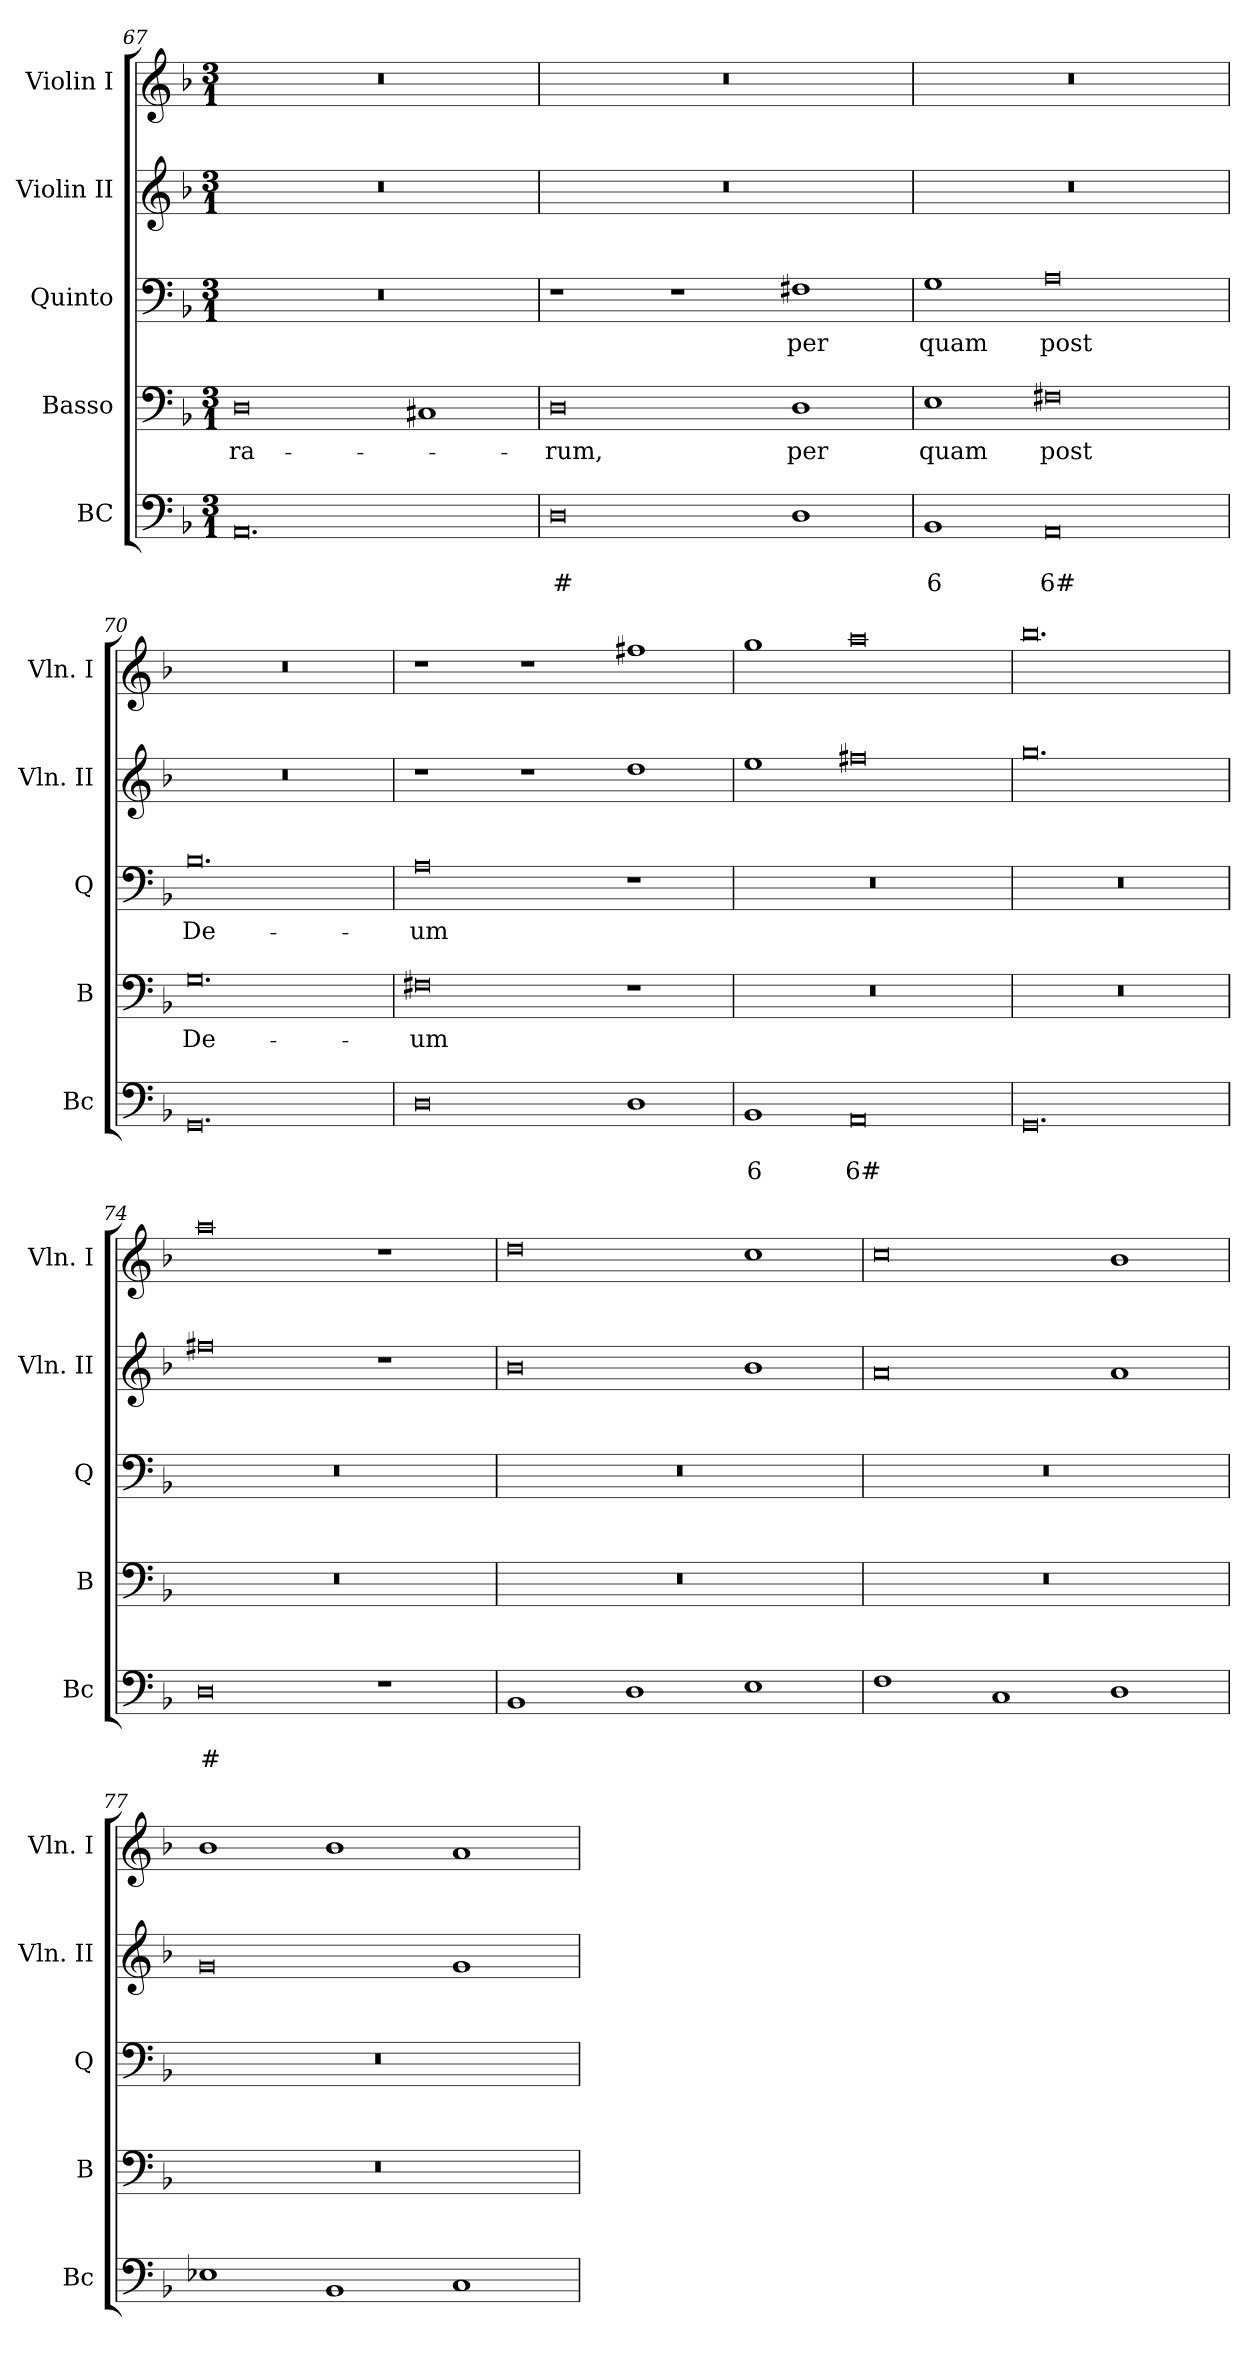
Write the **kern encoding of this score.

**kern	**text	**text	**kern	**text	**kern	**text	**kern	**kern
*part5	*part5	*part5	*part4	*part4	*part3	*part3	*part2	*part1
*staff5	*staff5	*staff5	*staff4	*staff4	*staff3	*staff3	*staff2	*staff1
*I"BC	*	*	*I"Basso	*	*I"Quinto	*	*I"Violin II	*I"Violin I
*I'Bc	*	*	*I'B	*	*I'Q	*	*I'Vln. II	*I'Vln. I
*clefF4	*	*	*clefF4	*	*clefF4	*	*clefG2	*clefG2
*k[b-]	*	*	*k[b-]	*	*k[b-]	*	*k[b-]	*k[b-]
*F:	*	*	*F:	*	*F:	*	*F:	*F:
*M3/1	*	*	*M3/1	*	*M3/1	*	*M3/1	*M3/1
=67	=67	=67	=67	=67	=67	=67	=67	=67
!	!	!	!	!LO:LY:b	!	!	!	!
0.AA	.	.	0D	-ra-	0.r	.	0.r	0.r
.	.	.	1C#X	.	.	.	.	.
!!LO:PB:g=z
=68	=68	=68	=68	=68	=68	=68	=68	=68
!	!	!LO:LY:b	!	!LO:LY:b	!	!	!	!
0D	.	#	0D	-rum,	1r	.	0.r	0.r
.	.	.	.	.	1r	.	.	.
!	!	!	!	!LO:LY:b	!	!LO:LY:b	!	!
1D	.	.	1D	per	1F#X	per	.	.
=69	=69	=69	=69	=69	=69	=69	=69	=69
!	!	!LO:LY:b	!	!LO:LY:b	!	!LO:LY:b	!	!
1BB-	.	6	1E	quam	1G	quam	0.r	0.r
!	!	!LO:LY:b	!	!LO:LY:b	!	!LO:LY:b	!	!
0AA	.	6#	0F#X	post	0A	post	.	.
=70	=70	=70	=70	=70	=70	=70	=70	=70
!	!	!	!	!LO:LY:b	!	!LO:LY:b	!	!
0.GG	.	.	0.G	De-	0.B-	De-	0.r	0.r
=71	=71	=71	=71	=71	=71	=71	=71	=71
!	!	!	!	!LO:LY:b	!	!LO:LY:b	!	!
0D	.	.	0F#X	-um	0A	-um	1r	1r
.	.	.	.	.	.	.	1r	1r
1D	.	.	1r	.	1r	.	1dd	1ff#X
=72	=72	=72	=72	=72	=72	=72	=72	=72
!	!	!LO:LY:b	!	!	!	!	!	!
1BB-	.	6	0.r	.	0.r	.	1ee	1gg
!	!	!LO:LY:b	!	!	!	!	!	!
0AA	.	6#	.	.	.	.	0ff#X	0aa
=73	=73	=73	=73	=73	=73	=73	=73	=73
0.GG	.	.	0.r	.	0.r	.	0.gg	0.bb-
=74	=74	=74	=74	=74	=74	=74	=74	=74
!	!	!LO:LY:b	!	!	!	!	!	!
0D	.	#	0.r	.	0.r	.	0ff#X	0aa
1r	.	.	.	.	.	.	1r	1r
=75	=75	=75	=75	=75	=75	=75	=75	=75
1BB-	.	.	0.r	.	0.r	.	0b-	0dd
1D	.	.	.	.	.	.	.	.
1E	.	.	.	.	.	.	1b-	1cc
=76	=76	=76	=76	=76	=76	=76	=76	=76
1F	.	.	0.r	.	0.r	.	0a	0cc
1C	.	.	.	.	.	.	.	.
1D	.	.	.	.	.	.	1a	1b-
!!LO:LB:g=z
=77	=77	=77	=77	=77	=77	=77	=77	=77
1E-X	.	.	0.r	.	0.r	.	0g	1b-
1BB-	.	.	.	.	.	.	.	1b-
1C	.	.	.	.	.	.	1g	1a
=	=	=	=	=	=	=	=	=
*-	*-	*-	*-	*-	*-	*-	*-	*-
